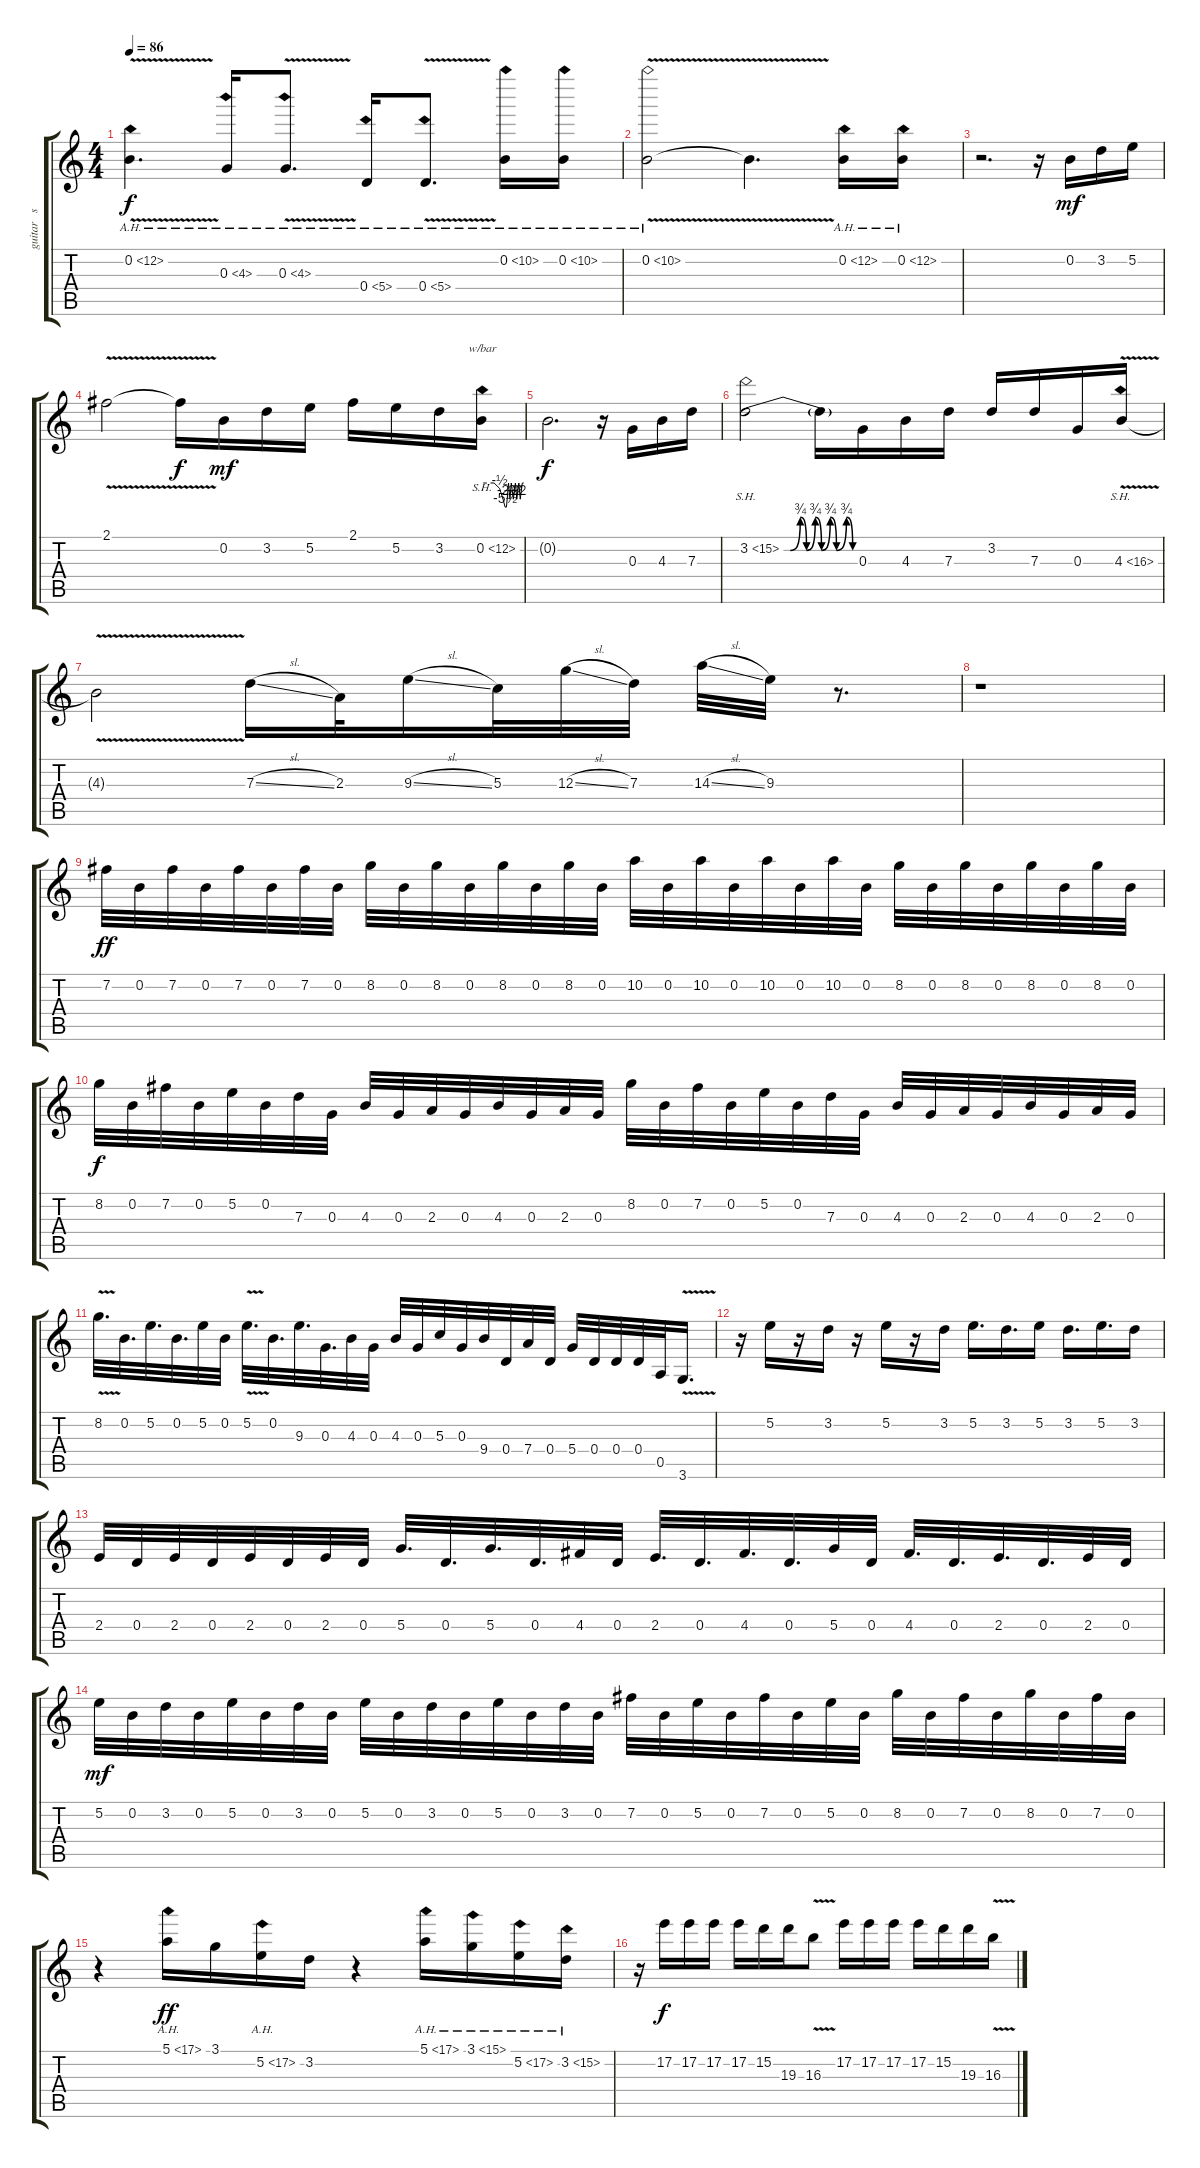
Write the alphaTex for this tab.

\track ("guitar   solo   two" "guitar   s") {instrument overdrivenguitar}
\staff {score tabs}
\tuning (E4 B3 G3 D3 A2 E2) {hide}
\ts (4 4)
\tempo 86
\clef g2
\ks c
0.2{ah 12 v}.4{d dy f} 0.3{ah 4}.16 0.3{ah 4 v}.8{d} 0.4{ah 5}.16 0.4{ah 5 v}.8{d} 0.2{ah 10}.16 0.2{ah 10}.16 |
0.2{ah 10 v}.2 0.2{t}.4{d} 0.2{ah 12}.16 0.2{ah 12}.16 |
r.2{d} r.16 0.2.16{dy mf} 3.2.16 5.2.16 |
2.1{v}.2 2.1{t}.16{dy f} 0.2.16{dy mf} 3.2.16 5.2.16 2.1.16 5.2.16 3.2.16 0.2{sh 12}.16{tbe (custom default 0 0 17 0 25 -2 30 -8 33 -22 35 -22 38 0 40 -8 42 0 45 -8 48 0 50 -8 53 0 55 -8 58 0 60 0)} |
0.2{t}.2{d dy f} r.16 0.3.16 4.3.16 7.3.16 |
3.2{be (custom 0 0 5 0 13 3 18 0 25 3 30 0 37 3 42 0 50 3 55 0 60 0) sh 12}.2 3.2{t}.16 0.3.16 4.3.16 7.3.16 3.2.16 7.3.16 0.3.16 4.3{sh 12 v}.16 |
4.3{t}.2 7.3{sl}.16 2.3.32 9.3{sl}.16 5.3.32 12.3{sl}.32 7.3.32 14.3{sl}.32 9.3.32 r.8{d} |
r.1 |
7.2.32{dy ff} 0.2.32 7.2.32 0.2.32 7.2.32 0.2.32 7.2.32 0.2.32 8.2.32 0.2.32 8.2.32 0.2.32 8.2.32 0.2.32 8.2.32 0.2.32 10.2.32 0.2.32 10.2.32 0.2.32 10.2.32 0.2.32 10.2.32 0.2.32 8.2.32 0.2.32 8.2.32 0.2.32 8.2.32 0.2.32 8.2.32 0.2.32 |
8.2.32{dy f} 0.2.32 7.2.32 0.2.32 5.2.32 0.2.32 7.3.32 0.3.32 4.3.32 0.3.32 2.3.32 0.3.32 4.3.32 0.3.32 2.3.32 0.3.32 8.2.32 0.2.32 7.2.32 0.2.32 5.2.32 0.2.32 7.3.32 0.3.32 4.3.32 0.3.32 2.3.32 0.3.32 4.3.32 0.3.32 2.3.32 0.3.32 |
8.2{v}.32{d} 0.2.32{d} 5.2.32{d} 0.2.32{d} 5.2.32 0.2.32 5.2{v}.32{d} 0.2.32{d} 9.3.32{d} 0.3.32{d} 4.3.32 0.3.32 4.3.32 0.3.32 5.3.32 0.3.32 9.4.32 0.4.32 7.4.32 0.4.32 5.4.32 0.4.32 0.4.32 0.4.32 0.5.32 3.6{v}.16{d} |
r.16 5.2.16 r.16 3.2.16 r.16 5.2.16 r.16 3.2.16 5.2.16{d} 3.2.16{d} 5.2.16 3.2.16{d} 5.2.16{d} 3.2.16 |
2.4.32 0.4.32 2.4.32 0.4.32 2.4.32 0.4.32 2.4.32 0.4.32 5.4.32{d} 0.4.32{d} 5.4.32{d} 0.4.32{d} 4.4.32 0.4.32 2.4.32{d} 0.4.32{d} 4.4.32{d} 0.4.32{d} 5.4.32 0.4.32 4.4.32{d} 0.4.32{d} 2.4.32{d} 0.4.32{d} 2.4.32 0.4.32 |
5.2.32{dy mf} 0.2.32 3.2.32 0.2.32 5.2.32 0.2.32 3.2.32 0.2.32 5.2.32 0.2.32 3.2.32 0.2.32 5.2.32 0.2.32 3.2.32 0.2.32 7.2.32 0.2.32 5.2.32 0.2.32 7.2.32 0.2.32 5.2.32 0.2.32 8.2.32 0.2.32 7.2.32 0.2.32 8.2.32 0.2.32 7.2.32 0.2.32 |
r.4 5.1{ah 12}.16{dy ff} 3.1.16 5.2{ah 12}.16 3.2.16 r.4 5.1{ah 12}.16 3.1{ah 12}.16 5.2{ah 12}.16 3.2{ah 12}.16 |
r.16 17.2.16{dy f} 17.2.16 17.2.16 17.2.16 15.2.16 19.3.16 16.3{v}.8 17.2.16 17.2.16 17.2.16 17.2.16 15.2.16 19.3.16 16.3{v}.16
